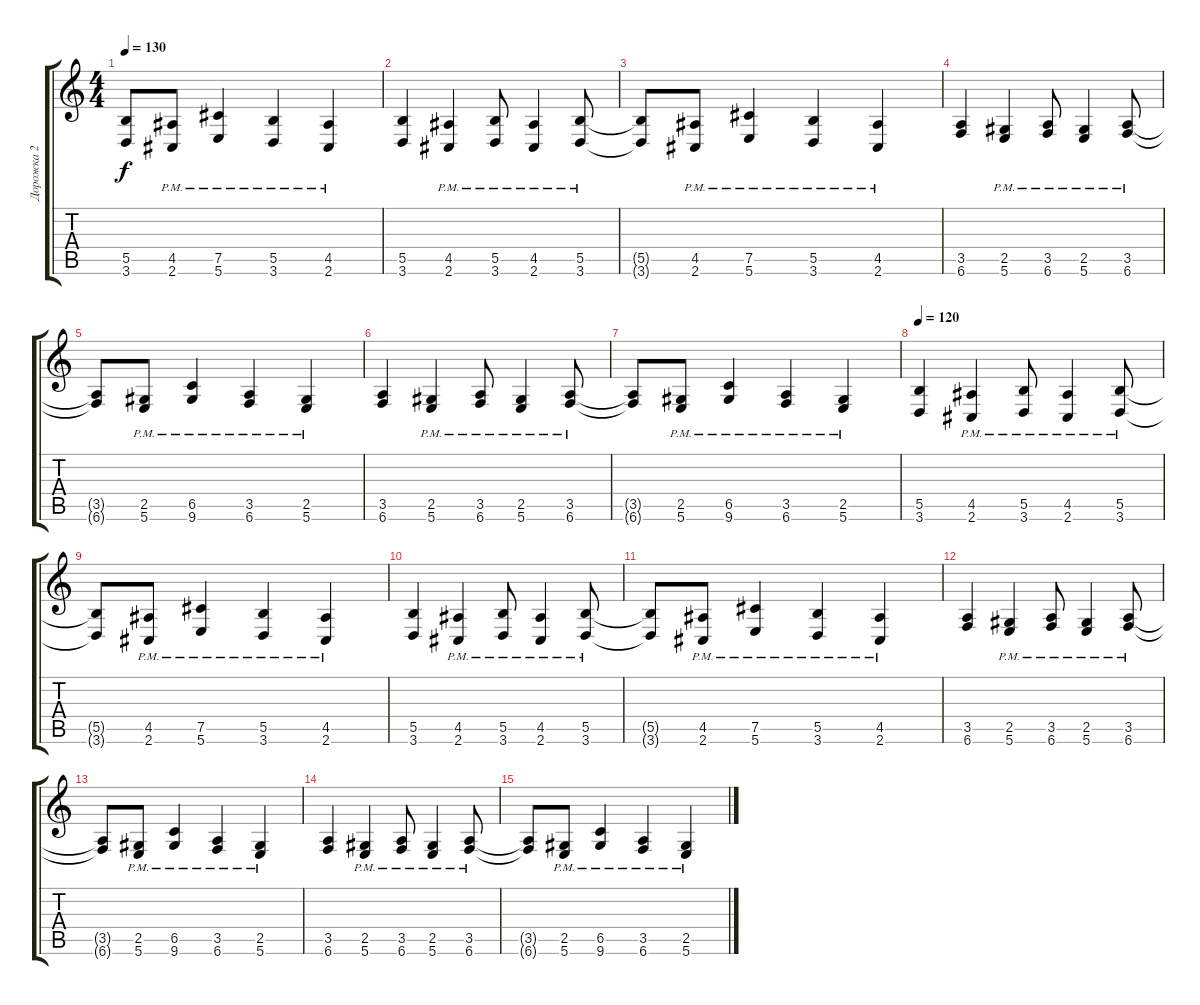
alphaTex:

\track ("Дорожка 2" "Дорожка 2") {instrument distortionguitar}
\staff {score tabs}
\tuning (Db4 Ab3 E3 B2 Gb2 B1) {hide}
\ts (4 4)
\tempo 130
\clef g2
\ks c
(5.5{t} 3.6{t}).8{dy f} (4.5{pm} 2.6).8 (7.5{pm} 5.6).4 (5.5{pm} 3.6).4 (4.5{pm} 2.6).4 |
(5.5 3.6).4 (4.5{pm} 2.6).4 (5.5{pm} 3.6).8 (4.5{pm} 2.6).4 (5.5{pm} 3.6).8 |
(5.5{t} 3.6{t}).8 (4.5{pm} 2.6).8 (7.5{pm} 5.6).4 (5.5{pm} 3.6).4 (4.5{pm} 2.6).4 |
(3.5 6.6).4 (2.5{pm} 5.6).4 (3.5{pm} 6.6).8 (2.5{pm} 5.6).4 (3.5{pm} 6.6).8 |
(3.5{t} 6.6{t}).8 (2.5{pm} 5.6).8 (6.5{pm} 9.6).4 (3.5{pm} 6.6).4 (2.5{pm} 5.6).4 |
(3.5 6.6).4 (2.5{pm} 5.6).4 (3.5{pm} 6.6).8 (2.5{pm} 5.6).4 (3.5{pm} 6.6).8 |
(3.5{t} 6.6{t}).8 (2.5{pm} 5.6).8 (6.5{pm} 9.6).4 (3.5{pm} 6.6).4 (2.5{pm} 5.6).4 |
\tempo 120
(5.5 3.6).4 (4.5{pm} 2.6).4 (5.5{pm} 3.6).8 (4.5{pm} 2.6).4 (5.5{pm} 3.6).8 |
(5.5{t} 3.6{t}).8 (4.5{pm} 2.6).8 (7.5{pm} 5.6).4 (5.5{pm} 3.6).4 (4.5{pm} 2.6).4 |
(5.5 3.6).4 (4.5{pm} 2.6).4 (5.5{pm} 3.6).8 (4.5{pm} 2.6).4 (5.5{pm} 3.6).8 |
(5.5{t} 3.6{t}).8 (4.5{pm} 2.6).8 (7.5{pm} 5.6).4 (5.5{pm} 3.6).4 (4.5{pm} 2.6).4 |
(3.5 6.6).4 (2.5{pm} 5.6).4 (3.5{pm} 6.6).8 (2.5{pm} 5.6).4 (3.5{pm} 6.6).8 |
(3.5{t} 6.6{t}).8 (2.5{pm} 5.6).8 (6.5{pm} 9.6).4 (3.5{pm} 6.6).4 (2.5{pm} 5.6).4 |
(3.5 6.6).4 (2.5{pm} 5.6).4 (3.5{pm} 6.6).8 (2.5{pm} 5.6).4 (3.5{pm} 6.6).8 |
(3.5{t} 6.6{t}).8 (2.5{pm} 5.6).8 (6.5{pm} 9.6).4 (3.5{pm} 6.6).4 (2.5{pm} 5.6).4
